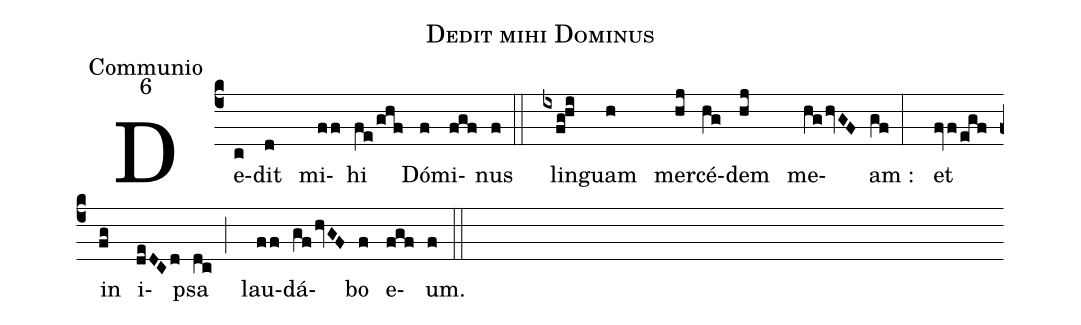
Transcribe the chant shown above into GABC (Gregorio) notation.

name:Dedit mihi Dominus;
office-part:Communio;
mode:6;
%%
(c4)De(c)dit (d) mi(ff)hi (fe/ghf) Dó(f)mi(fgf)nus(f::)
lin(ixfg!hi)guam (h) mer(hj)cé(hg)dem (hj) me(hghvGF)am : (gf:)
et (fvf/egf) in (fg) i(deDCd)psa (dc;) lau(ff)dá(gfhvGF)bo (f) e(fgf)um. (f::)
